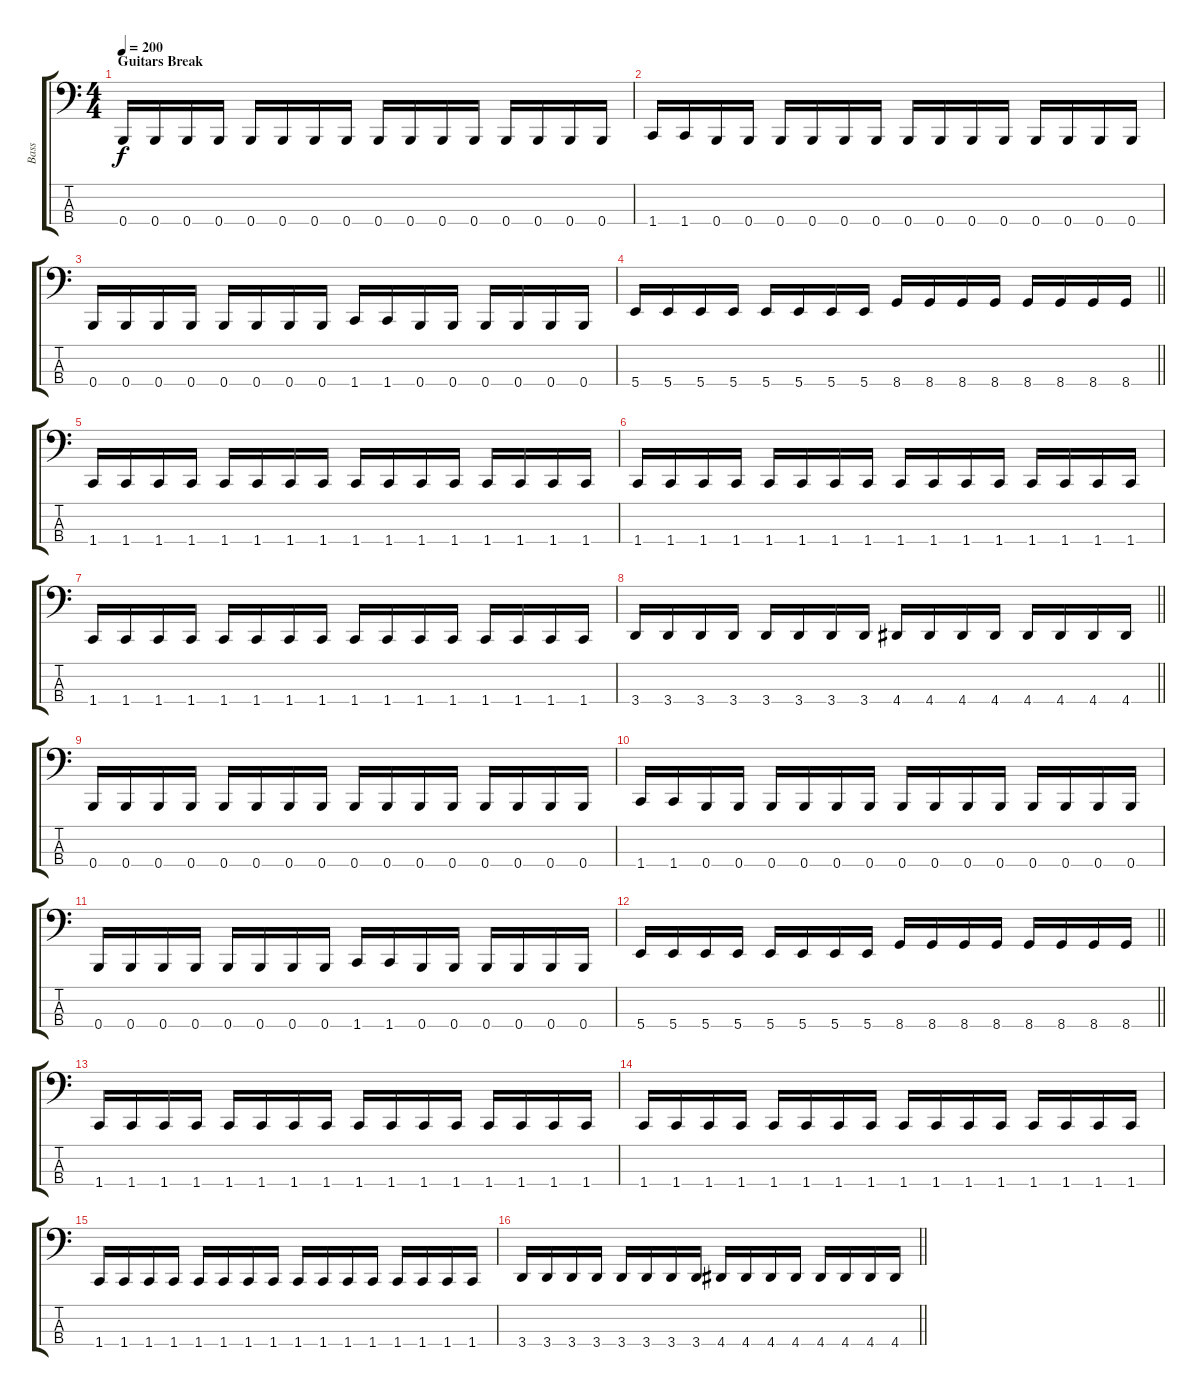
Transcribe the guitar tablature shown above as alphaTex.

\track ("Bass" "Bass") {instrument electricbassfinger}
\staff {score tabs}
\tuning (D2 A1 E1 B0) {hide}
\ts (4 4)
\section ("" "Guitars Break")
\tempo 200
\clef f4
\ks c
0.4.16{dy f} 0.4.16 0.4.16 0.4.16 0.4.16 0.4.16 0.4.16 0.4.16 0.4.16 0.4.16 0.4.16 0.4.16 0.4.16 0.4.16 0.4.16 0.4.16 |
1.4.16 1.4.16 0.4.16 0.4.16 0.4.16 0.4.16 0.4.16 0.4.16 0.4.16 0.4.16 0.4.16 0.4.16 0.4.16 0.4.16 0.4.16 0.4.16 |
0.4.16 0.4.16 0.4.16 0.4.16 0.4.16 0.4.16 0.4.16 0.4.16 1.4.16 1.4.16 0.4.16 0.4.16 0.4.16 0.4.16 0.4.16 0.4.16 |
\barLineRight lightlight
5.4.16 5.4.16 5.4.16 5.4.16 5.4.16 5.4.16 5.4.16 5.4.16 8.4.16 8.4.16 8.4.16 8.4.16 8.4.16 8.4.16 8.4.16 8.4.16 |
\section ("" "")
1.4.16 1.4.16 1.4.16 1.4.16 1.4.16 1.4.16 1.4.16 1.4.16 1.4.16 1.4.16 1.4.16 1.4.16 1.4.16 1.4.16 1.4.16 1.4.16 |
1.4.16 1.4.16 1.4.16 1.4.16 1.4.16 1.4.16 1.4.16 1.4.16 1.4.16 1.4.16 1.4.16 1.4.16 1.4.16 1.4.16 1.4.16 1.4.16 |
1.4.16 1.4.16 1.4.16 1.4.16 1.4.16 1.4.16 1.4.16 1.4.16 1.4.16 1.4.16 1.4.16 1.4.16 1.4.16 1.4.16 1.4.16 1.4.16 |
\barLineRight lightlight
3.4.16 3.4.16 3.4.16 3.4.16 3.4.16 3.4.16 3.4.16 3.4.16 4.4.16 4.4.16 4.4.16 4.4.16 4.4.16 4.4.16 4.4.16 4.4.16 |
\section ("" "")
0.4.16 0.4.16 0.4.16 0.4.16 0.4.16 0.4.16 0.4.16 0.4.16 0.4.16 0.4.16 0.4.16 0.4.16 0.4.16 0.4.16 0.4.16 0.4.16 |
1.4.16 1.4.16 0.4.16 0.4.16 0.4.16 0.4.16 0.4.16 0.4.16 0.4.16 0.4.16 0.4.16 0.4.16 0.4.16 0.4.16 0.4.16 0.4.16 |
0.4.16 0.4.16 0.4.16 0.4.16 0.4.16 0.4.16 0.4.16 0.4.16 1.4.16 1.4.16 0.4.16 0.4.16 0.4.16 0.4.16 0.4.16 0.4.16 |
\barLineRight lightlight
5.4.16 5.4.16 5.4.16 5.4.16 5.4.16 5.4.16 5.4.16 5.4.16 8.4.16 8.4.16 8.4.16 8.4.16 8.4.16 8.4.16 8.4.16 8.4.16 |
\section ("" "")
1.4.16 1.4.16 1.4.16 1.4.16 1.4.16 1.4.16 1.4.16 1.4.16 1.4.16 1.4.16 1.4.16 1.4.16 1.4.16 1.4.16 1.4.16 1.4.16 |
1.4.16 1.4.16 1.4.16 1.4.16 1.4.16 1.4.16 1.4.16 1.4.16 1.4.16 1.4.16 1.4.16 1.4.16 1.4.16 1.4.16 1.4.16 1.4.16 |
1.4.16 1.4.16 1.4.16 1.4.16 1.4.16 1.4.16 1.4.16 1.4.16 1.4.16 1.4.16 1.4.16 1.4.16 1.4.16 1.4.16 1.4.16 1.4.16 |
\barLineRight lightlight
3.4.16 3.4.16 3.4.16 3.4.16 3.4.16 3.4.16 3.4.16 3.4.16 4.4.16 4.4.16 4.4.16 4.4.16 4.4.16 4.4.16 4.4.16 4.4.16
